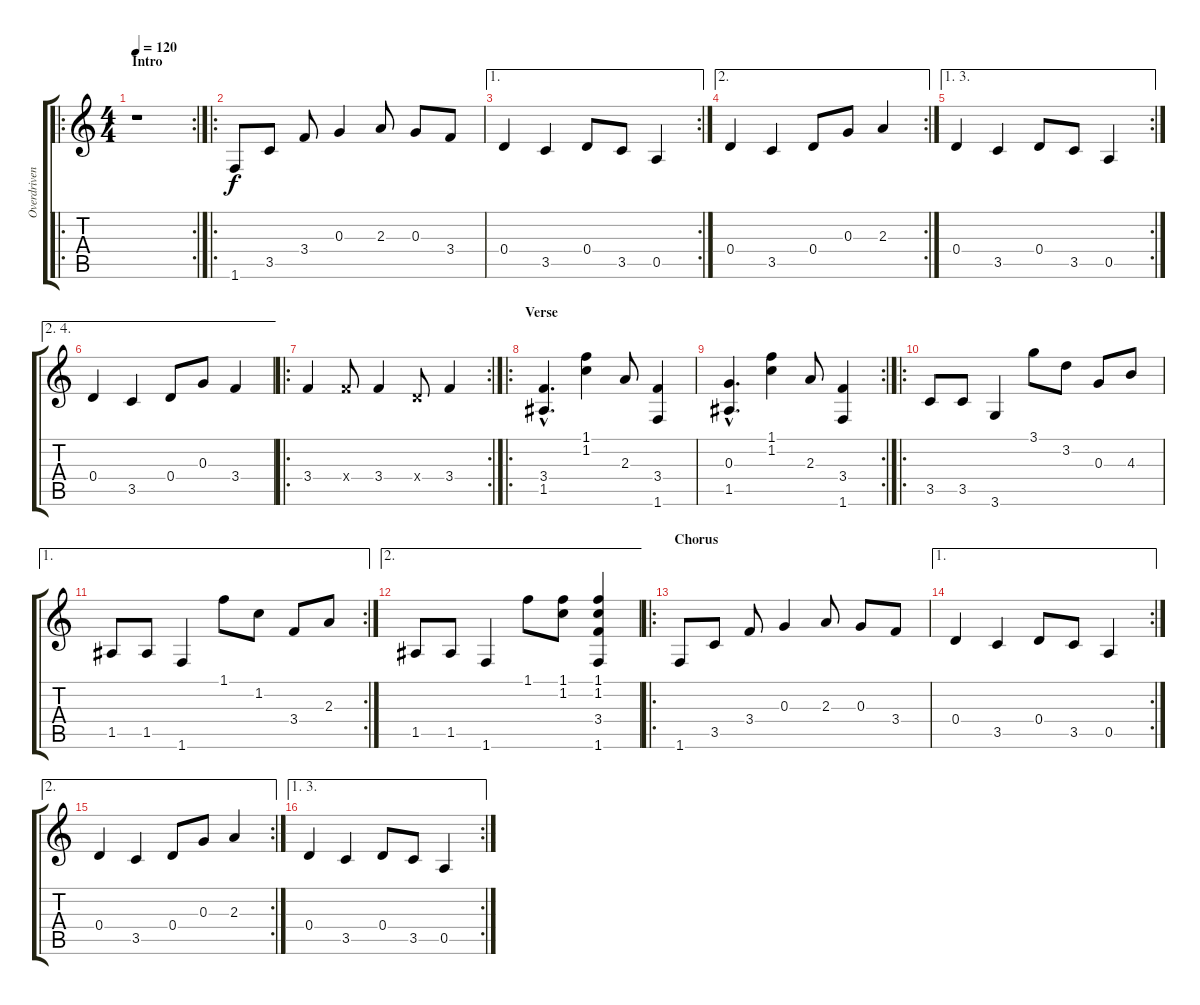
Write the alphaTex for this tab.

\track ("Overdriven Guitar" "Overdriven") {instrument overdrivenguitar}
\staff {score tabs}
\tuning (E4 B3 G3 D3 A2 E2) {hide}
\ro
\rc 2
\ts (4 4)
\section ("" "Intro")
\tempo 120
\clef g2
\ks c
r.1{dy f instrument overdrivenguitar} |
\ro
1.6.8 3.5.8 3.4.8 0.3.4 2.3.8 0.3.8 3.4.8 |
\ae 1
\rc 2
0.4.4 3.5.4 0.4.8 3.5.8 0.5.4 |
\ae 2
\rc 2
0.4.4 3.5.4 0.4.8 0.3.8 2.3.4 |
\ae (1 3)
\rc 2
0.4.4 3.5.4 0.4.8 3.5.8 0.5.4 |
\ae (2 4)
0.4.4 3.5.4 0.4.8 0.3.8 3.4.4 |
\ro
\rc 2
3.4.4 3.4{x}.8 3.4.4 0.4{x}.8 3.4.4 |
\ro
\section ("" "Verse")
(3.4{hac} 1.5{hac}).4{d} (1.1 1.2).4 2.3.8 (3.4 1.6).4 |
\rc 2
(0.3{hac} 1.5{hac}).4{d} (1.1 1.2).4 2.3.8 (3.4 1.6).4 |
\ro
3.5.8 3.5.8 3.6.4 3.1.8 3.2.8 0.3.8 4.3.8 |
\ae 1
\rc 2
1.5.8 1.5.8 1.6.4 1.1.8 1.2.8 3.4.8 2.3.8 |
\ae 2
1.5.8 1.5.8 1.6.4 1.1.8 (1.1 1.2).8 (1.1 1.2 3.4 1.6).4 |
\ro
\section ("" "Chorus")
1.6.8 3.5.8 3.4.8 0.3.4 2.3.8 0.3.8 3.4.8 |
\ae 1
\rc 2
0.4.4 3.5.4 0.4.8 3.5.8 0.5.4 |
\ae 2
\rc 2
0.4.4 3.5.4 0.4.8 0.3.8 2.3.4 |
\ae (1 3)
\rc 2
0.4.4 3.5.4 0.4.8 3.5.8 0.5.4
